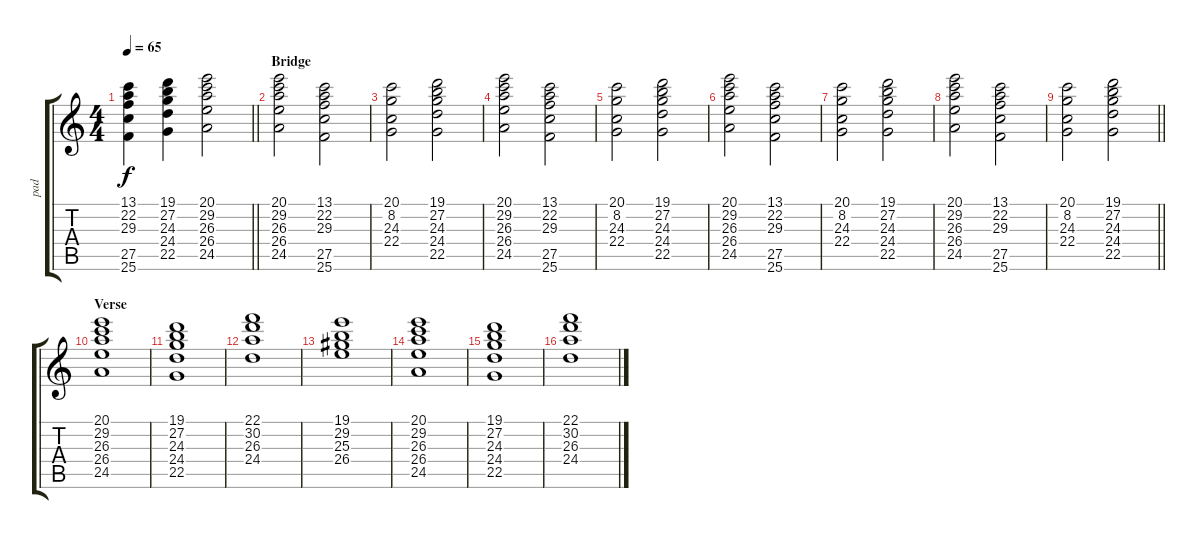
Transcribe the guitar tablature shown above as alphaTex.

\track ("pad" "pad") {instrument stringensemble1}
\staff {score tabs}
\tuning (E4 B3 G3 D3 A2 E2) {hide}
\ts (4 4)
\tempo 65
\clef g2
\barLineRight lightlight
\ks c
(13.1 22.2 29.3 27.5 25.6).4{dy f} (19.1 27.2 24.3 24.4 22.5).4 (20.1 29.2 26.3 26.4 24.5).2 |
\section ("" "Bridge")
\ks aminor
(20.1 29.2 26.3 26.4 24.5).2 (13.1 22.2 29.3 27.5 25.6).2 |
(20.1 8.2 24.3 22.4).2 (19.1 27.2 24.3 24.4 22.5).2 |
(20.1 29.2 26.3 26.4 24.5).2 (13.1 22.2 29.3 27.5 25.6).2 |
(20.1 8.2 24.3 22.4).2 (19.1 27.2 24.3 24.4 22.5).2 |
(20.1 29.2 26.3 26.4 24.5).2 (13.1 22.2 29.3 27.5 25.6).2 |
(20.1 8.2 24.3 22.4).2 (19.1 27.2 24.3 24.4 22.5).2 |
(20.1 29.2 26.3 26.4 24.5).2 (13.1 22.2 29.3 27.5 25.6).2 |
\barLineRight lightlight
(20.1 8.2 24.3 22.4).2 (19.1 27.2 24.3 24.4 22.5).2 |
\section ("" "Verse")
\ks c
(20.1 29.2 26.3 26.4 24.5).1 |
(19.1 27.2 24.3 24.4 22.5).1 |
(22.1 30.2 26.3 24.4).1 |
(19.1 29.2 25.3 26.4).1 |
(20.1 29.2 26.3 26.4 24.5).1 |
(19.1 27.2 24.3 24.4 22.5).1 |
(22.1 30.2 26.3 24.4).1
